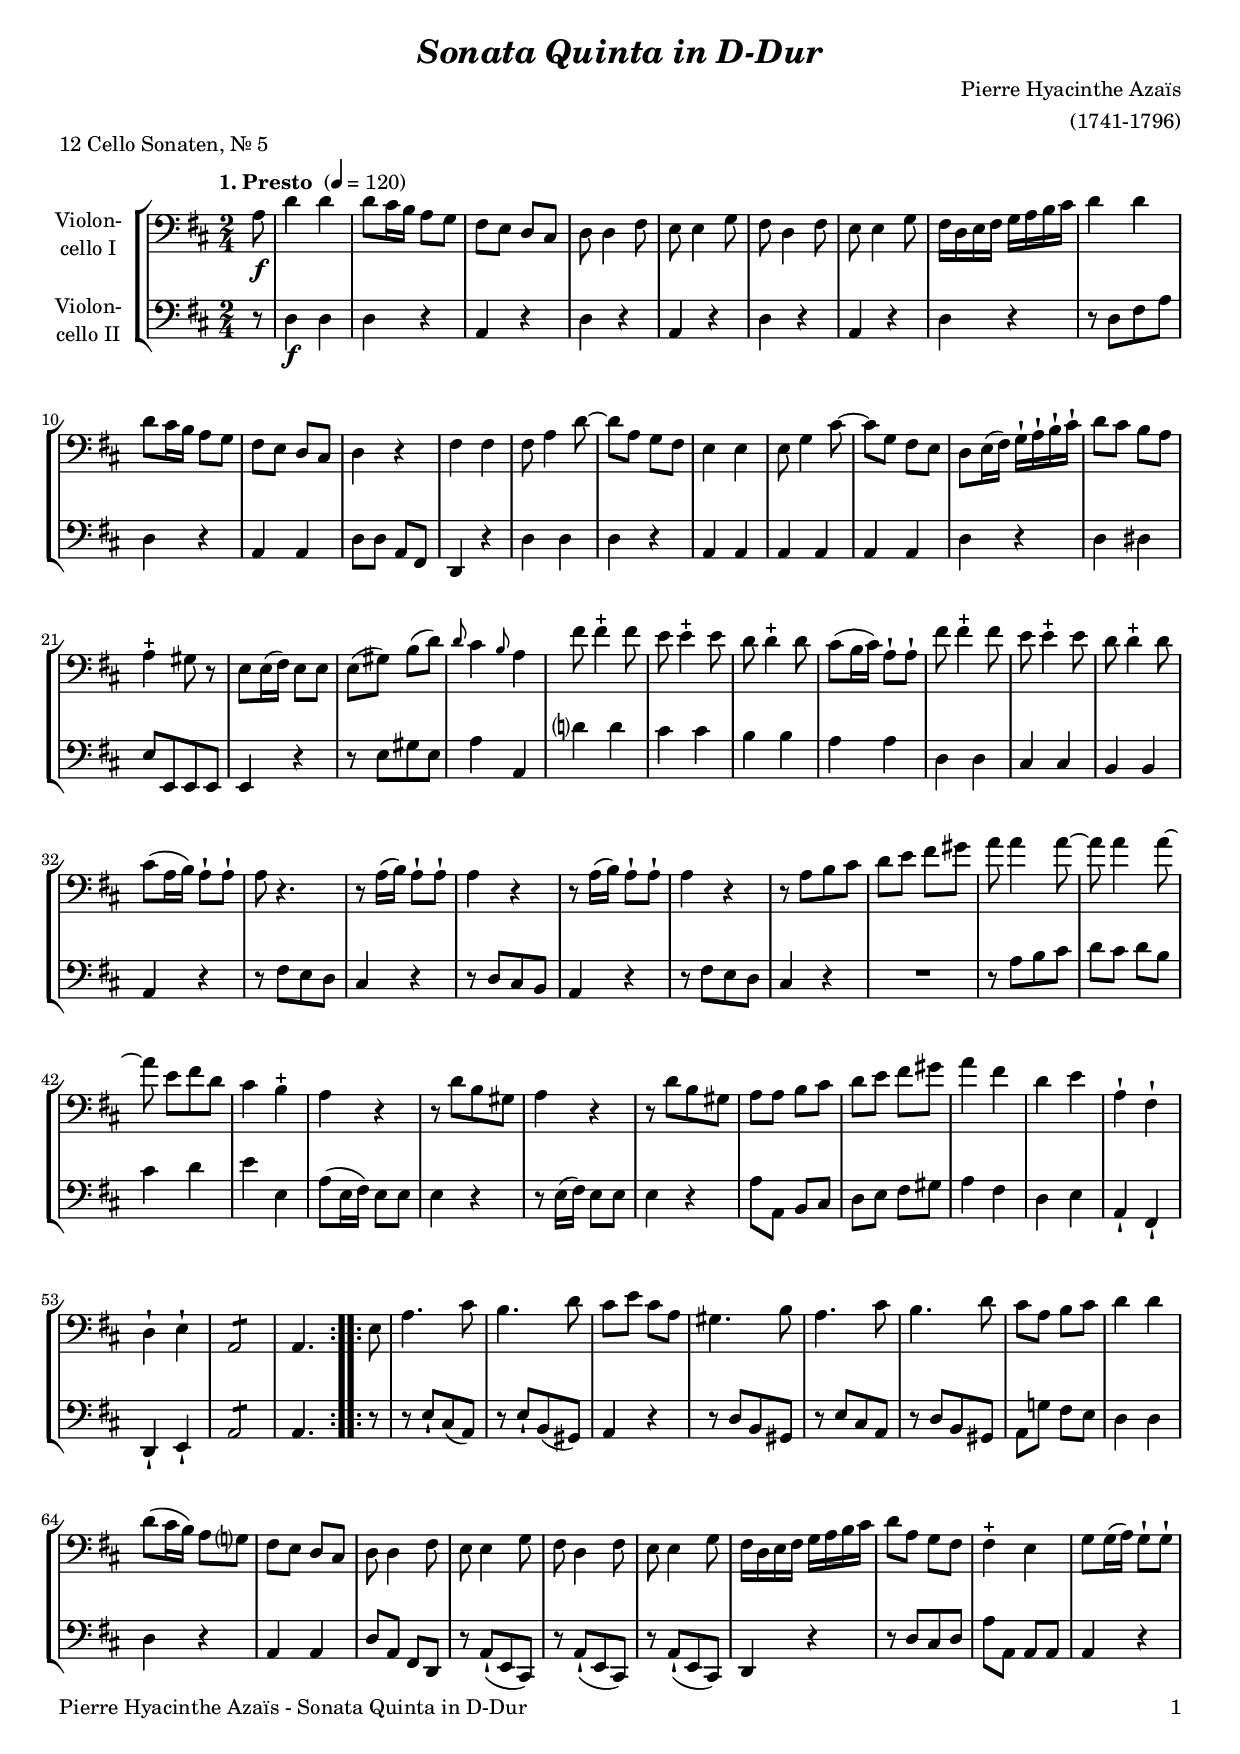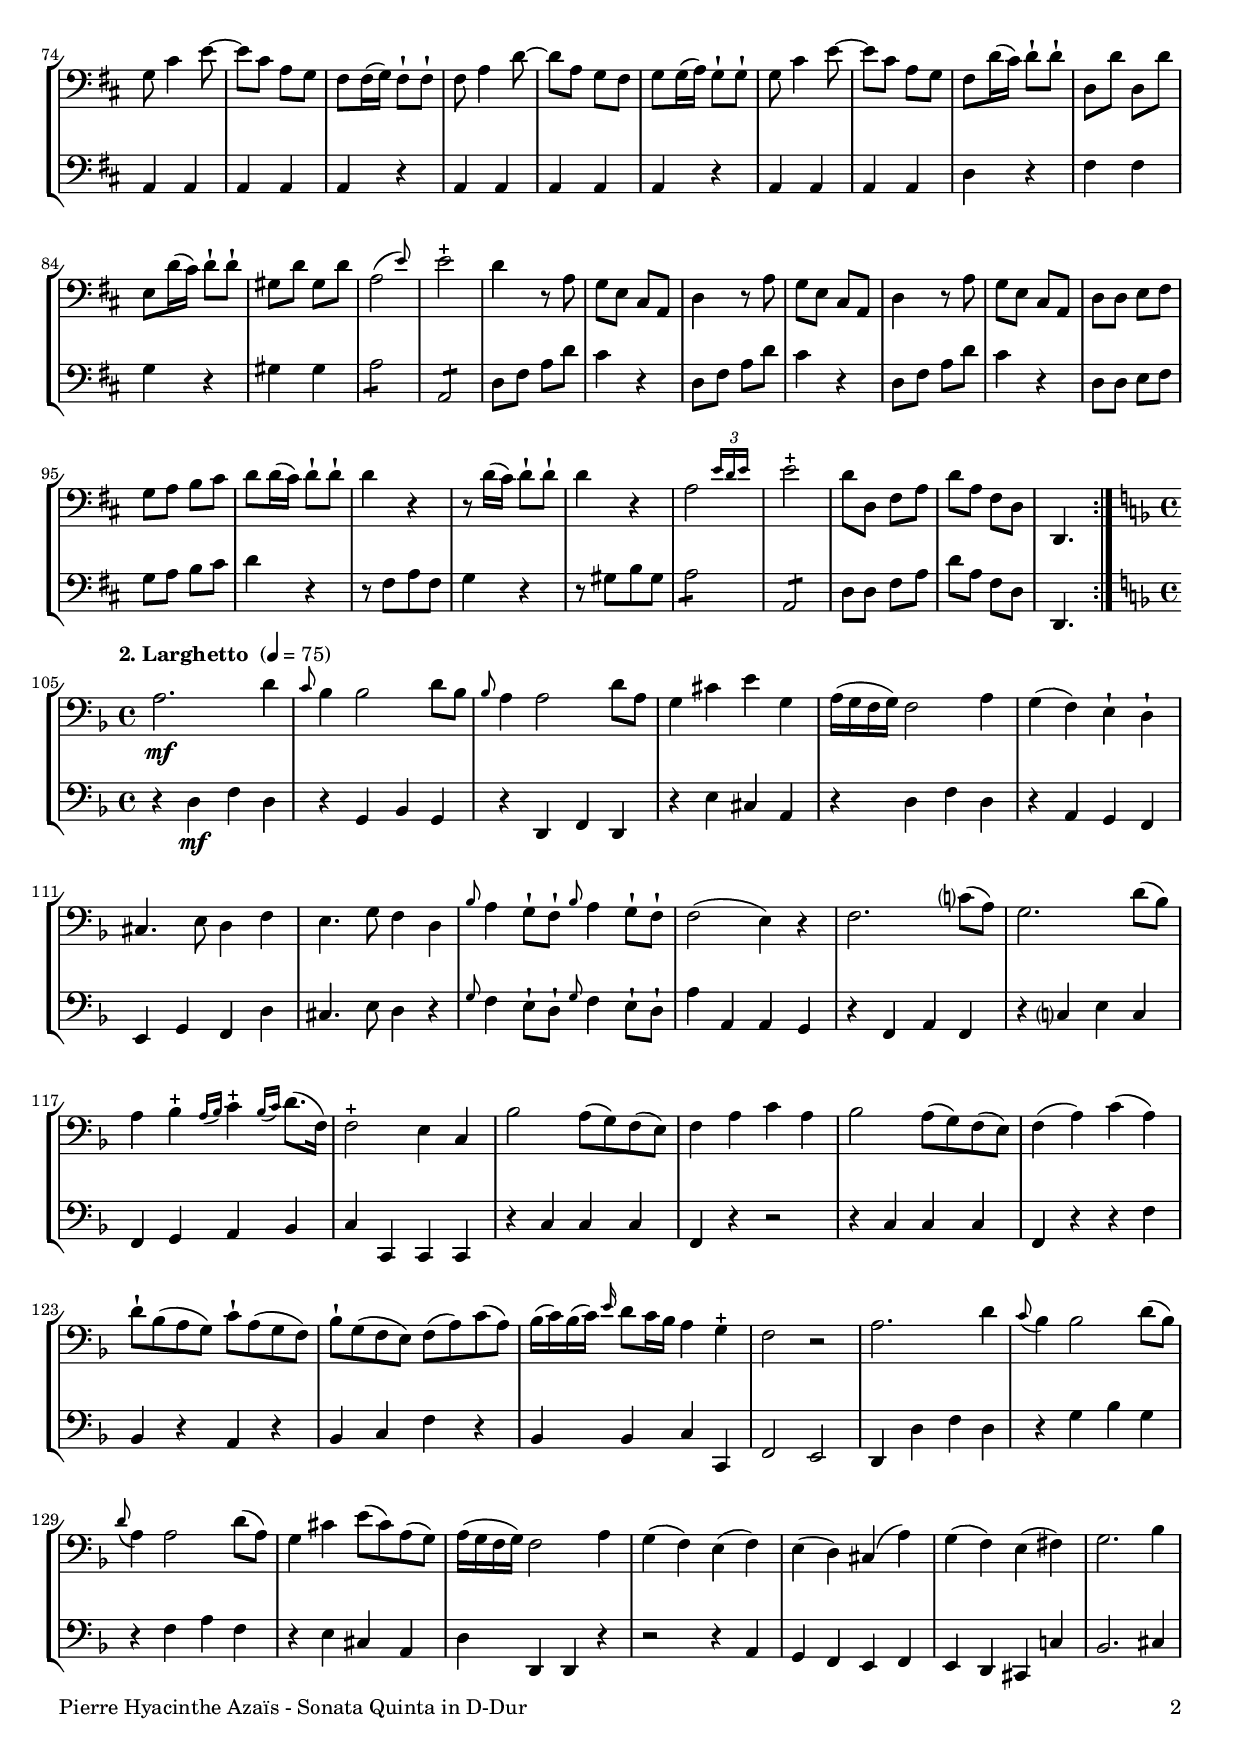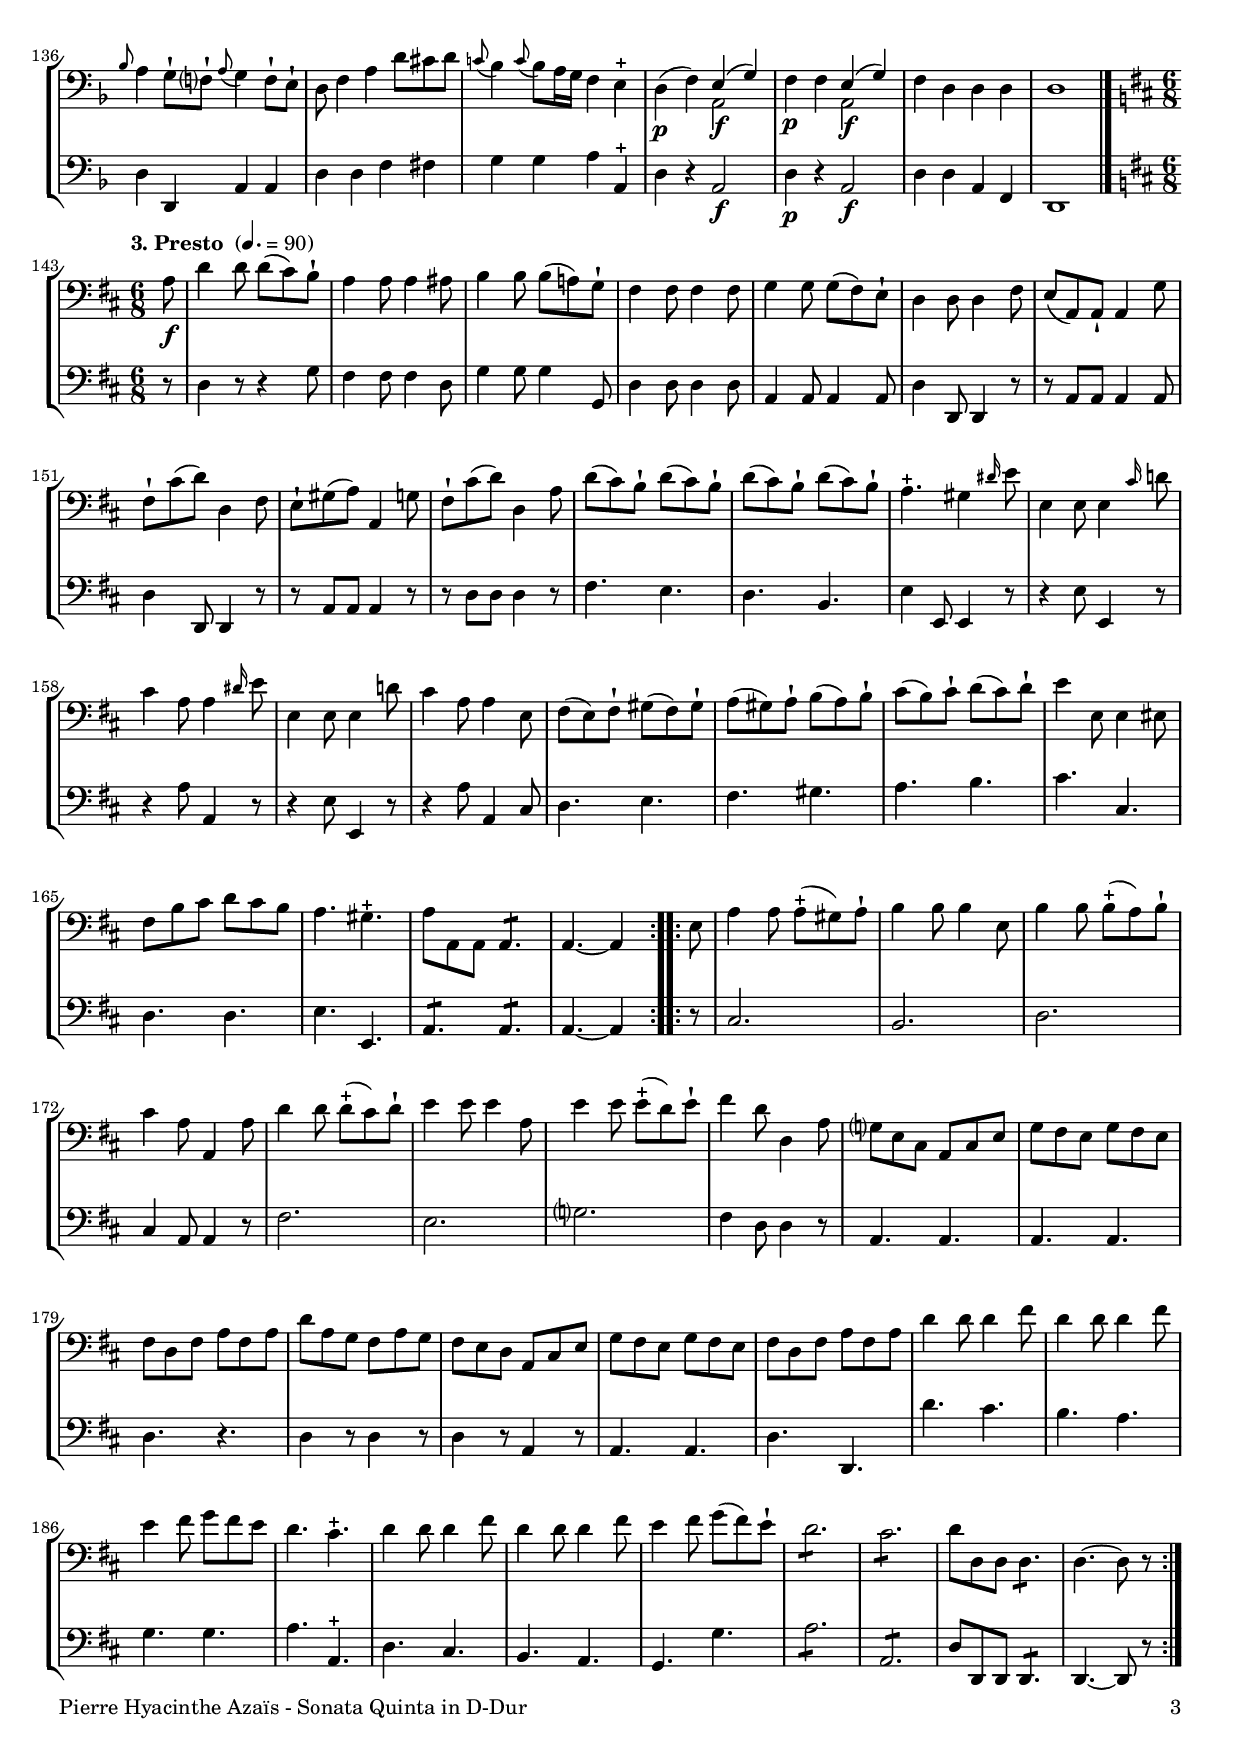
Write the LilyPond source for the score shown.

\version "2.22.0"
\include "deutsch.ly"

#(set-global-staff-size 18)

\header {
  title     = \markup \bold \italic "Sonata Quinta in D-Dur"
  composer  = "Pierre Hyacinthe Azaïs"
  arranger  = "(1741-1796)"
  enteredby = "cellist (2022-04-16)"
  piece     = "12 Cello Sonaten, Nr. 5"
}

voiceconsts = {
  \key d \major
  \time 2/4
  \clef "bass"
%  \numericTimeSignature
%  \compressEmptyMeasures
  % Set default beaming for all staves
%  \set Timing.beamExceptions = #'()
%  \set Timing.baseMoment     = #(ly:make-moment 1 4)
%  \set Timing.beatStructure  = #'(1 1 1)
}

micl = "clarinet"
mifl = "flute"
miob = "oboe"
mifh = "french horn"
misx = "tenor sax"
mist = "string ensemble 1"
mivl = "violin"
miba = "cello"

psmp = \markup { \dynamic p \italic " sempre" }
trio = \mark \markup \box \italic "Trio"

introa = {        \tempo "1. Presto "     4=120 }
introb = { \break \tempo "2. Larghetto "  4=75 \time 4/4 \key d \minor }
introc = { \break \tempo "3. Presto "    4.=90 \time 6/8 \key d \major }

dcpm = \mark \markup \box \italic "D.C. il Primo Minuetto"
fine = \mark \markup \box \italic "Fine"

va = \relative c' {
  \voiceconsts

  \introa
  \repeat volta 2 {
    \partial 8 a8\f
    d4 d
    d8 cis16 h a8 g
    fis e d cis
    d d4 fis8
    e e4 g8
    fis d4 fis8
    e e4 g8
    fis16 d e fis g a h cis
    d4 d
    d8 cis16 h a8 g
    fis e d cis

    d4 r
    fis fis
    fis8 a4 d8~
    d a g fis
    e4 e
    e8 g4 cis8~
    cis g fis e
    d e16( fis) g-! a-! h-! cis-!
    d8 cis h a
    a4-+ gis8 r
    e e16( fis) e8 e
    e( gis) h( d)
    \grace d cis4 \grace h8 a4
    fis'8 fis4-+ fis8
    e e4-+ e8
    d d4-+ d8

    cis( h16 cis) a8-! a-!
    fis' fis4-+ fis8
    e e4-+ e8
    d d4-+ d8
    cis( a16 h) a8-! a-!
    a r4.
    r8 a16( h) a8-! a-!
    a4 r
    r8 a16( h) a8-! a-!
    a4 r
    r8 a[ h cis]
    d e fis gis
    a a4 a8~
    a a4 a8~
    a e[ fis d]

    cis4 h-+
    a r
    r8 d[ h gis]
    a4 r
    r8 d[ h gis]
    a a h cis
    d e fis gis
    a4 fis
    d e
    a,-! fis-!
    d-! e-!
    \repeat tremolo 4 a,8
    a4.
  }
  \repeat volta 2 {
    e'8
    a4. cis8
    h4. d8

    cis e cis a
    gis4. h8
    a4. cis8
    h4. d8
    cis a h cis
    d4 d
    d8( cis16 h) a8 g?
    fis e d cis
    d d4 fis8
    e e4 g8
    fis d4 fis8
    e e4 g8
    fis16 d e fis g a h cis
    d8 a g fis
    fis4-+ e

    g8 g16( a) g8-! g-!
    g cis4 e8~
    e cis a g
    fis fis16( g) fis8-! fis-!
    fis a4 d8~
    d a g fis
    g g16( a) g8-! g-!
    g cis4 e8~
    e cis a g
    fis d'16( cis) d8-! d-!
    d, d' d, d'
    e, d'16( cis) d8-! d-!
    gis, d' gis, d'
    \afterGrace a2( e'8)
    e2-+
    d4 r8 a
    g e cis a

    d4 r8 a'
    g e cis a
    d4 r8 a'
    g e cis a
    d d e fis
    g a h cis
    d d16( cis) d8-! d-!
    d4 r
    r8 d16( cis) d8-! d-!
    d4 r
    \afterGrace a2 \tuplet 3/2 8 { e'16 d e }
    e2-+
    d8 d, fis a
    d a fis d
    \partial 4. d,4.
  }

  \introb
  a''2.\mf d4
  \grace c8 b4 b2 d8 b
  \grace b a4 a2 d8 a
  g4 cis e g,
  a16( g f g) f2 a4
  g( f) e-! d-!
  cis4. e8 d4 f
  e4. g8 f4 d
  \grace b'8 a4 g8-! f-! \grace b a4 g8-! f-!
  f2( e4) r
  f2. c'?8( a)

  g2. d'8( b)
  a4 b-+ \grace { a16[( b)] } c4-+ \grace { b16[( c)] } d8.( f,16)
  f2-+ e4 c
  b'2 a8( g) f( e)
  f4 a c a
  b2 a8( g) f( e)
  f4( a) c( a)
  d8-! b( a g) c-! a( g f)
  b8-! g( f e) f( a) c( a)
  b16( c) b( c) \grace e d8 c16 b a4 g-+

  f2 r
  a2. d4
  \appoggiatura c8 b4 b2 d8( b)
  \appoggiatura d a4 a2 d8( a)
  g4 cis e8( cis) a( g)
  a16( g f g) f2 a4
  g( f) e( f)
  e( d) cis( a')
  g( f) e( fis)
  g2. b4
  \grace b8 a4 g8-! f?-! \appoggiatura a g4 f8-! e-!

  d f4 a d8 cis d
  \appoggiatura c!8 b4 \appoggiatura c8 b a16 g f4 e-+
  d(\p f) << { e( g) } \\ a,2\f >>
  f'4\p f << { e( g) } \\ a,2\f >>
  f'4 d d d
  d1 \bar "|."

  \introc
  \repeat volta 2 {
    \partial 8 a'8\f
    d4 d8 d( cis) h-!
    a4 a8 a4 ais8
    h4 h8 h( a!) g-!
    fis4 fis8 fis4 fis8
    g4 g8 g( fis) e-!
    d4 d8 d4 fis8
    e( a,) a-! a4 g'8
    fis-! cis'( d) d,4 fis8

    e-! gis( a) a,4 g'8
    fis-! cis'( d) d,4 a'8
    d( cis) h-! d( cis) h-!
    d( cis) h-! d( cis) h-!
    a4.-+ gis4 \grace dis'16 e8
    e,4 e8 e4 \grace cis'16 d!8
    cis4 a8 a4 \grace dis16 e8
    e,4 e8 e4 d'!8
    cis4 a8 a4 e8

    fis( e) fis-! gis( fis) gis-!
    a( gis) a-! h( a) h-!
    cis( h) cis-! d( cis) d-!
    e4 e,8 e4 eis8
    fis h cis d cis h
    a4. gis-+
    a8 a, a \repeat tremolo 3 a
    a4.~ a4
  }
  \repeat volta 2 {
    e'8
    a4 a8 a(-+ gis) a-!

    h4 h8 h4 e,8
    h'4 h8 h(-+ a) h-!
    cis4 a8 a,4 a'8
    d4 d8 d(-+ cis) d-!
    e4 e8 e4 a,8
    e'4 e8 e(-+ d) e-!
    fis4 d8 d,4 a'8
    g? e cis a cis e
    g fis e g fis e
    fis d fis a fis a
    d a g fis a g

    fis e d a cis e
    g fis e g fis e
    fis d fis a fis a
    d4 d8 d4 fis8
    d4 d8 d4 fis8
    e4 fis8 g fis e
    d4. cis-+
    d4 d8 d4 fis8
    d4 d8 d4 fis8
    e4 fis8 g( fis) e-!
    \repeat tremolo 6 d
    \repeat tremolo 6 cis
    d d, d \repeat tremolo 3 d
    \partial 8*5 d4.~ d8 r
  }
}

vb = \relative c {
  \voiceconsts

  \introa
  \repeat volta 2 {
    \partial 8 r8
    d4\f d
    d r
    a r
    d r
    a r
    d r
    a r
    d r
    r8 d[ fis a]
    d,4 r
    a a

    d8 d a fis
    d4 r
    d' d
    d r
    a a
    a a
    a a
    d r
    d dis
    e8[ e, e e]
    e4 r
    r8 e'[ gis e]
    a4 a,
    d'? d
    cis cis
    h h

    a a
    d, d
    cis cis
    h h
    a r
    r8 fis'[ e d]
    cis4 r
    r8 d[ cis h]
    a4 r
    r8 fis'[ e d]
    cis4 r
    R2
    r8 a'[ h cis]
    d cis d h
    cis4 d

    e e,
    a8( e16 fis) e8 e
    e4 r
    r8 e16( fis) e8 e
    e4 r
    a8 a, h cis
    d e fis gis
    a4 fis
    d e
    a,-! fis-!
    d-! e-!
    \repeat tremolo 4 a8
    a4.
  }
  \repeat volta 2 {
    r8
    r e'[-! cis( a)]
    r e'[-! h( gis)]

    a4 r
    r8 d[ h gis]
    r e'[ cis a]
    r d[ h gis]
    a g'! fis e
    d4 d
    d r
    a a
    d8 a fis d
    r a'[(-! e cis)]
    r a'[(-! e cis)]
    r a'[(-! e cis)]
    d4 r
    r8 d'[ cis d]
    a' a, a a

    a4 r
    a a
    a a
    a r
    a a
    a a
    a r
    a a
    a a
    d r
    fis fis
    g r
    gis gis
    \repeat tremolo 4 a8
    \repeat tremolo 4 a,
    d fis a d
    cis4 r

    d,8 fis a d
    cis4 r
    d,8 fis a d
    cis4 r
    d,8 d e fis
    g a h cis
    d4 r
    r8 fis,[ a fis]
    g4 r
    r8 gis[ h gis]
    \repeat tremolo 4 a
    \repeat tremolo 4 a,
    d d fis a
    d a fis d
    \partial 4. d,4.
  }

  \introb
  r4 d'\mf f d
  r g, b g
  r d f d
  r e' cis a
  r d f d
  r a g f
  e g f d'
  cis4. e8 d4 r
  \grace g8 f4 e8-! d-! \grace g f4 e8-! d-!
  a'4 a, a g
  r f a f

  r c'? e c
  f, g a b
  c c, c c
  r c' c c
  f, r r2
  r4 c' c c
  f, r r f'
  b, r a r
  b c f r
  b, b c c,

  f2 e
  d4 d' f d
  r g b g
  r f a f
  r e cis a
  d d, d r
  r2 r4 a'
  g f e f
  e d cis c'!
  b2. cis4
  d d, a' a

  d d f fis
  g g a a,-+
  d r a2\f
  d4\p r a2\f
  d4 d a f
  d1 \bar "|."

  \introc
  \repeat volta 2 {
    \partial 8 r8
    d'4 r8 r4 g8
    fis4 fis8 fis4 d8
    g4 g8 g4 g,8
    d'4 d8 d4 d8
    a4 a8 a4 a8
    d4 d,8 d4 r8
    r a' a a4 a8
    d4 d,8 d4 r8

    r a' a a4 r8
    r d d d4 r8
    fis4. e
    d h
    e4 e,8 e4 r8
    r 4 e'8 e,4 r8
    r4 a'8 a,4 r8
    r4 e'8 e,4 r8
    r4 a'8 a,4 cis8

    d4. e
    fis gis
    a h
    cis cis,
    d d
    e e,
    \repeat tremolo 3 a8 \repeat tremolo 3 a
    a4.~ a4
  }
  \repeat volta 2 {
    r8
    cis2.

    h
    d
    cis4 a8 a4 r8
    fis'2.
    e
    g?
    fis4 d8 d4 r8
    a4. a
    a a
    d r
    d4 r8 d4 r8

    d4 r8 a4 r8
    a4. a
    d d,
    d'' cis
    h a
    g g
    a a,-+
    d cis
    h a
    g g'
    \repeat tremolo 6 a8
    \repeat tremolo 6 a,
    d d, d \repeat tremolo 3 d
    \partial 8*5 d4.~ d8 r
  }
}


music = \new StaffGroup <<
      \new Staff {
	\set Staff.midiInstrument = \miba
	\set Staff.instrumentName = \markup \center-column { "Violon-" "cello I"}
	\transpose d d { \va }
      }

      \new Staff {
	\set Staff.midiInstrument = \miba
	\set Staff.instrumentName = \markup \center-column { "Violon-" "cello II" }
	\transpose d d { \vb }
      }
>>

\book {
   \paper {
    print-page-number = ##t
    print-first-page-number = ##t
    ragged-last-bottom = ##f
    oddHeaderMarkup = \markup \null
    evenHeaderMarkup = \markup \null
    oddFooterMarkup = \markup {
      \fill-line {
        \on-the-fly #print-page-number-check-first
        "Pierre Hyacinthe Azaïs - Sonata Quinta in D-Dur" \fromproperty #'page:page-number-string
      }
    }
    evenFooterMarkup = \oddFooterMarkup
  } \score {
    \music
    \layout {}
  }

  \score {
    \unfoldRepeats \music

    \midi {
      \context {
        \Score
      }
    }
  }
}